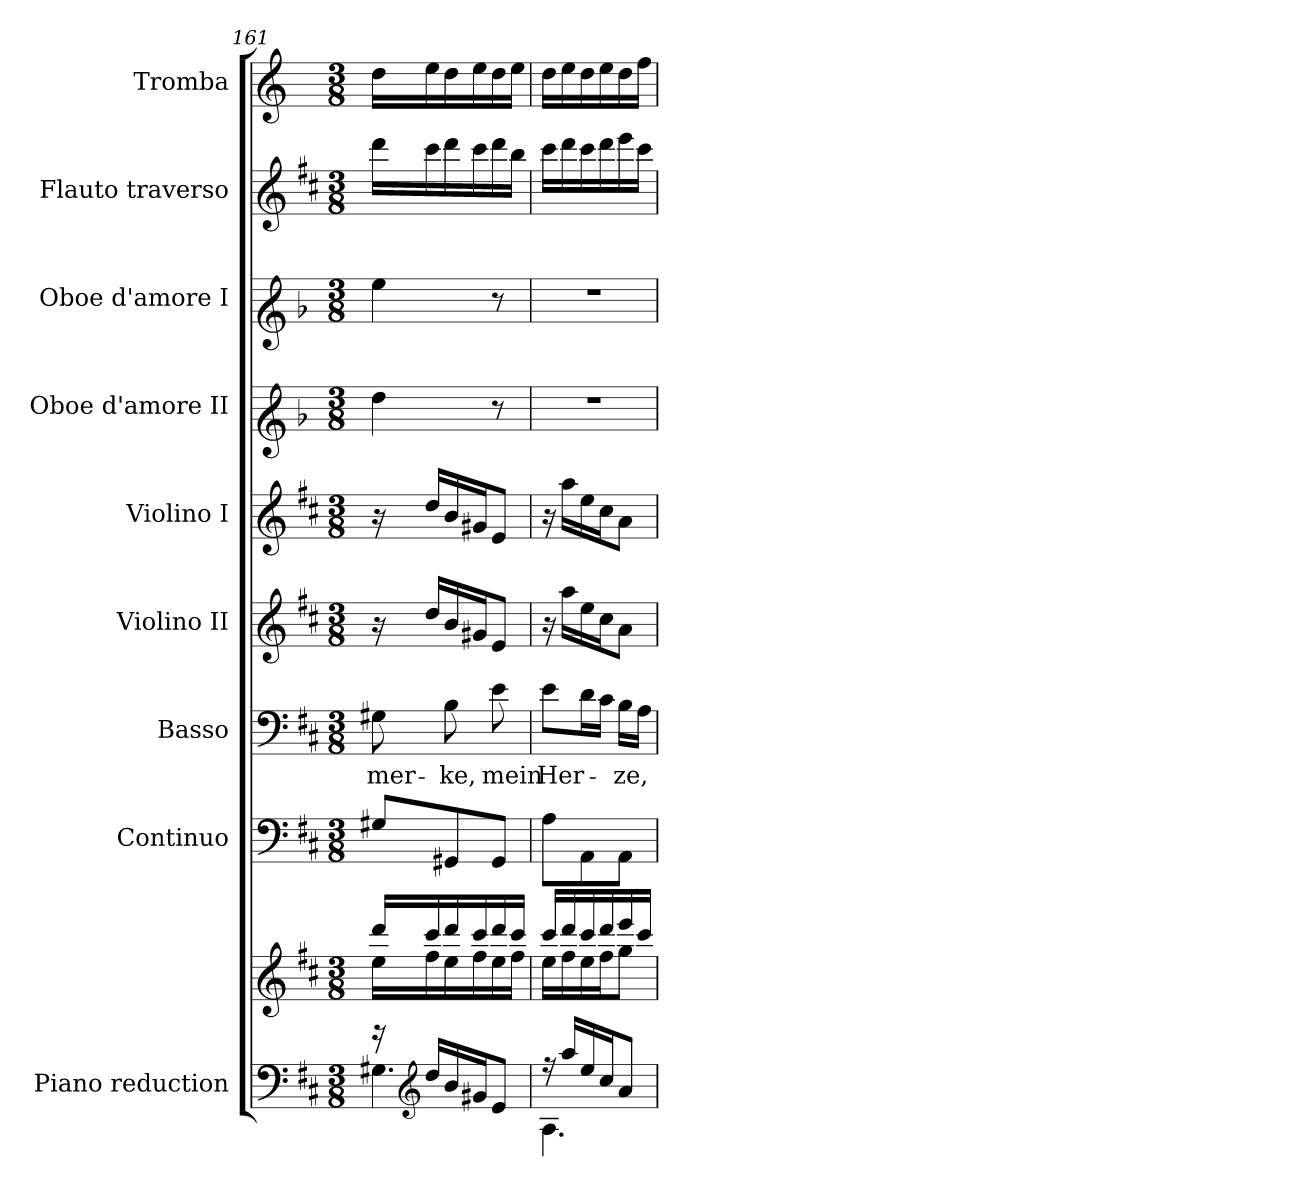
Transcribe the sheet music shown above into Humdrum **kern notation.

**kern	**kern	**kern	**kern	**text	**kern	**kern	**kern	**kern	**kern	**kern
*part9	*part9	*part8	*part7	*part7	*part6	*part5	*part4	*part3	*part2	*part1
*staff10	*staff9	*staff8	*staff7	*staff7	*staff6	*staff5	*staff4	*staff3	*staff2	*staff1
*I"Piano reduction	*	*I"Continuo	*I"Basso	*	*I"Violino II	*I"Violino I	*I"Oboe d'amore II	*I"Oboe d'amore I	*I"Flauto traverso	*I"Tromba
*I'Pno	*	*	*	*	*I'Vln	*I'Vln	*	*	*I'Fl	*
*clefF4	*clefG2	*clefF4	*clefF4	*	*clefG2	*clefG2	*clefG1	*clefG1	*clefG2	*clefG2
*	*	*	*	*	*	*	*ITrd2c3	*ITrd2c3	*	*ITrd-1c-2
*k[f#c#]	*k[f#c#]	*k[f#c#]	*k[f#c#]	*	*k[f#c#]	*k[f#c#]	*k[f#c#]	*k[f#c#]	*k[f#c#]	*k[f#c#]
*M3/8	*M3/8	*M3/8	*M3/8	*	*M3/8	*M3/8	*M3/8	*M3/8	*M3/8	*M3/8
=161	=161	=161	=161	=161	=161	=161	=161	=161	=161	=161
*^	*^	*	*	*	*	*	*	*	*	*
!	!	!	!	!	!	!LO:LY:b	!	!	!	!	!	!
16r	4.G#X\	16ddd/LL	16ee\LL	8G#X/L	8G#X\	mer-	16r	16r	4dd\	4ee\	16ddd\LL	16ee\LL
*clefG2	*	*	*	*	*	*	*	*	*	*	*	*
16dd/LL	.	16ccc#/	16ff#\	.	.	.	16dd/LL	16dd/LL	.	.	16ccc#\	16ff#\
!	!	!	!	!	!	!LO:LY:b	!	!	!	!	!	!
16b/	.	16ddd/	16ee\	8GG#X/	8B\	-ke,	16b/	16b/	.	.	16ddd\	16ee\
16g#X/J	.	16ccc#/	16ff#\	.	.	.	16g#X/J	16g#X/J	.	.	16ccc#\	16ff#\
!	!	!	!	!	!	!LO:LY:b	!	!	!	!	!	!
8e/J	.	16ddd/	16ee\	8GG#/J	8e\	mein	8e/J	8e/J	8r	8r	16ddd\	16ee\
.	.	16ccc#/JJ	16ff#\JJ	.	.	.	.	.	.	.	16bb\JJ	16ff#\JJ
=162	=162	=162	=162	=162	=162	=162	=162	=162	=162	=162	=162	=162
!	!	!	!	!	!	!LO:LY:b	!	!	!	!	!	!
16r	4.A\	16ccc#/LL	16ee\LL	8A\L	8e\L	Her-	16r	16r	4.r	4.r	16ccc#\LL	16ee\LL
16aa/LL	.	16ddd/	16ff#\	.	.	.	16aa\LL	16aa\LL	.	.	16ddd\	16ff#\
16ee/	.	16ccc#/	16ee\	8AA\	16d\L	.	16ee\	16ee\	.	.	16ccc#\	16ee\
16cc#/J	.	16ddd/	16ff#\J	.	16c#\JJ	.	16cc#\J	16cc#\J	.	.	16ddd\	16ff#\
!	!	!	!	!	!	!LO:LY:b	!	!	!	!	!	!
8a/J	.	16eee/	8gg\J	8AA\J	16B\LL	-ze,	8a\J	8a\J	.	.	16eee\	16ee\
.	.	16ccc#/JJ	.	.	16A\JJ	.	.	.	.	.	16ccc#\JJ	16gg\JJ
*v	*v	*	*	*	*	*	*	*	*	*	*	*
*	*v	*v	*	*	*	*	*	*	*	*	*
=	=	=	=	=	=	=	=	=	=	=
*-	*-	*-	*-	*-	*-	*-	*-	*-	*-	*-
